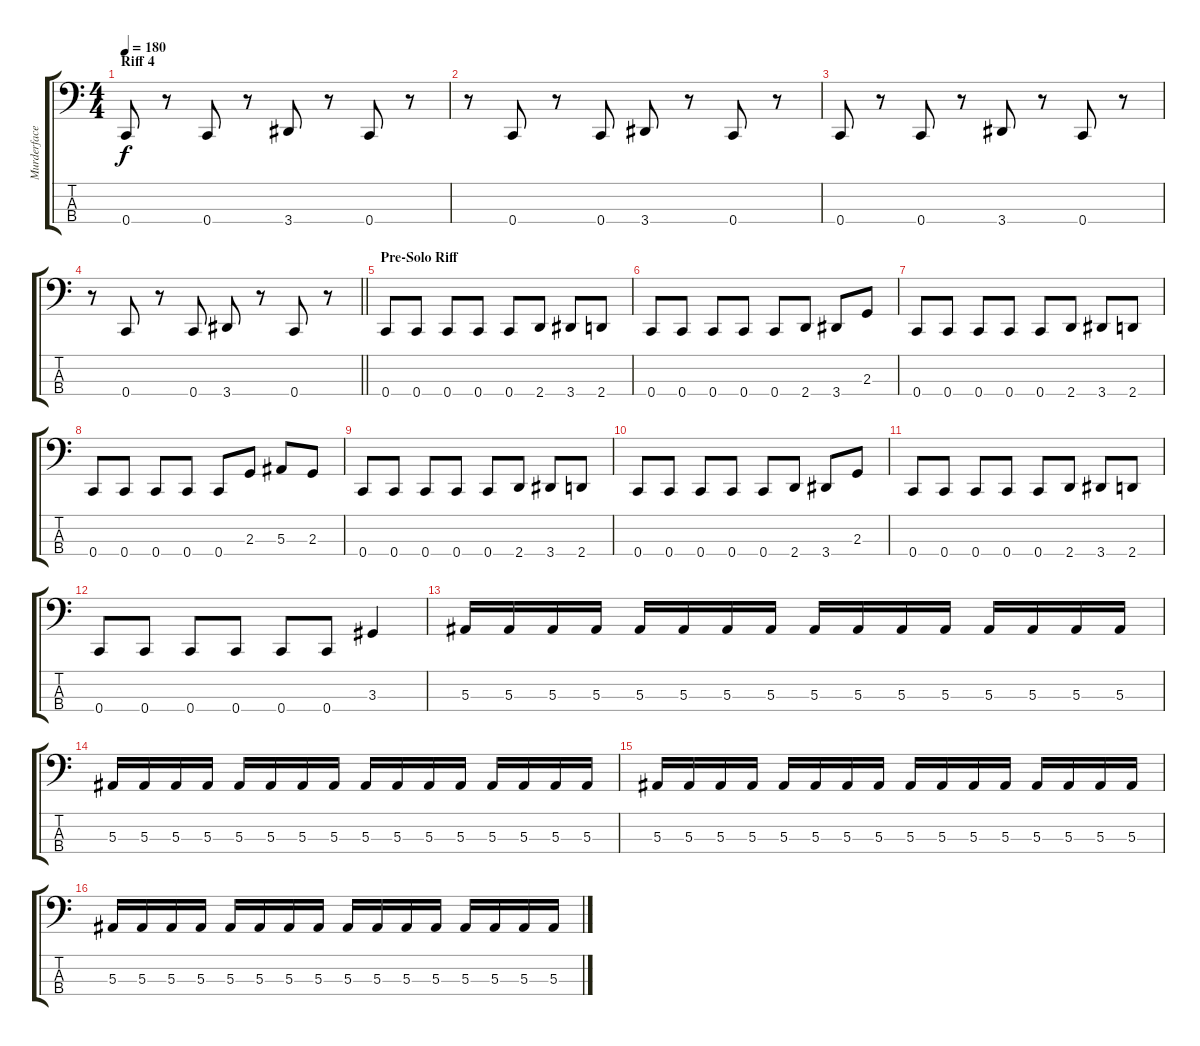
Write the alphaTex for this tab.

\track ("Murderface" "Murderface") {instrument electricbassfinger}
\staff {score tabs}
\tuning (Eb2 Bb1 F1 C1) {hide}
\ts (4 4)
\section ("" "Riff 4")
\tempo 180
\clef f4
\ks c
0.4.8{dy f} r.8 0.4.8 r.8 3.4.8 r.8 0.4.8 r.8 |
r.8 0.4.8 r.8 0.4.8 3.4.8 r.8 0.4.8 r.8 |
0.4.8 r.8 0.4.8 r.8 3.4.8 r.8 0.4.8 r.8 |
\barLineRight lightlight
r.8 0.4.8 r.8 0.4.8 3.4.8 r.8 0.4.8 r.8 |
\section ("" "Pre-Solo Riff")
0.4.8 0.4.8 0.4.8 0.4.8 0.4.8 2.4.8 3.4.8 2.4.8 |
0.4.8 0.4.8 0.4.8 0.4.8 0.4.8 2.4.8 3.4.8 2.3.8 |
0.4.8 0.4.8 0.4.8 0.4.8 0.4.8 2.4.8 3.4.8 2.4.8 |
0.4.8 0.4.8 0.4.8 0.4.8 0.4.8 2.3.8 5.3.8 2.3.8 |
0.4.8 0.4.8 0.4.8 0.4.8 0.4.8 2.4.8 3.4.8 2.4.8 |
0.4.8 0.4.8 0.4.8 0.4.8 0.4.8 2.4.8 3.4.8 2.3.8 |
0.4.8 0.4.8 0.4.8 0.4.8 0.4.8 2.4.8 3.4.8 2.4.8 |
0.4.8 0.4.8 0.4.8 0.4.8 0.4.8 0.4.8 3.3.4 |
5.3.16 5.3.16 5.3.16 5.3.16 5.3.16 5.3.16 5.3.16 5.3.16 5.3.16 5.3.16 5.3.16 5.3.16 5.3.16 5.3.16 5.3.16 5.3.16 |
5.3.16 5.3.16 5.3.16 5.3.16 5.3.16 5.3.16 5.3.16 5.3.16 5.3.16 5.3.16 5.3.16 5.3.16 5.3.16 5.3.16 5.3.16 5.3.16 |
5.3.16 5.3.16 5.3.16 5.3.16 5.3.16 5.3.16 5.3.16 5.3.16 5.3.16 5.3.16 5.3.16 5.3.16 5.3.16 5.3.16 5.3.16 5.3.16 |
5.3.16 5.3.16 5.3.16 5.3.16 5.3.16 5.3.16 5.3.16 5.3.16 5.3.16 5.3.16 5.3.16 5.3.16 5.3.16 5.3.16 5.3.16 5.3.16
